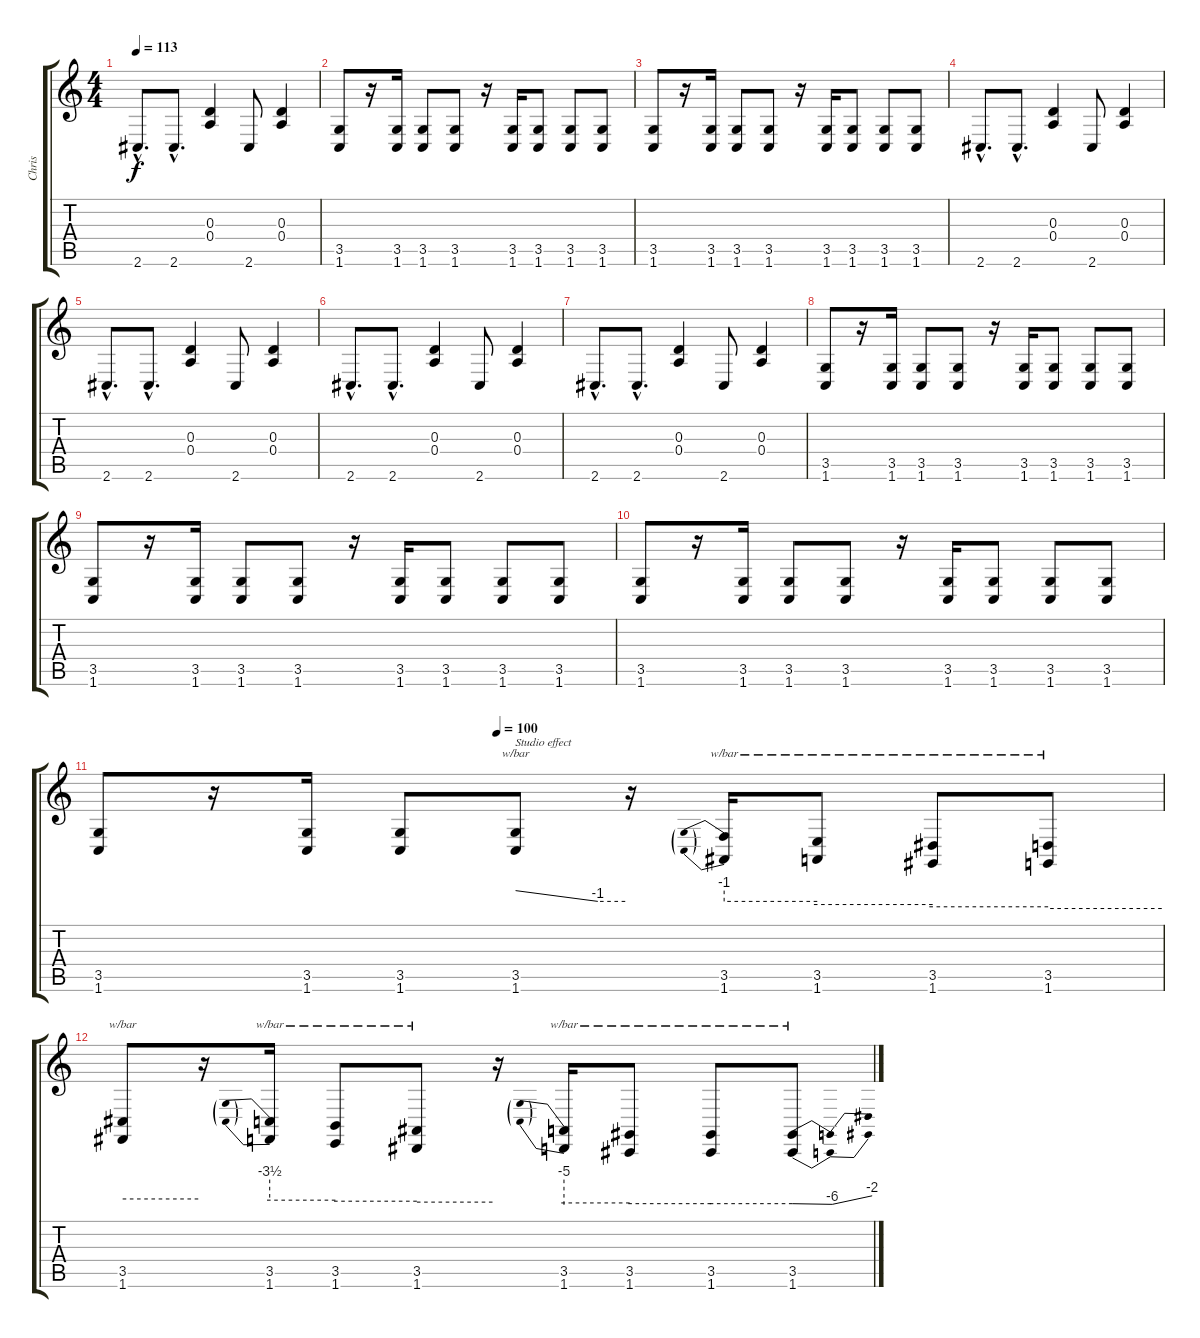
\track ("Chris" "Chris") {instrument distortionguitar}
\staff {score tabs}
\tuning (B3 Gb3 D3 A2 E2 B1) {hide}
\ts (4 4)
\tempo 113
\clef g2
\ks c
2.6{hac}.8{d dy f} 2.6{hac}.8{d} (0.3 0.4).4 2.6.8 (0.3 0.4).4 |
(3.5 1.6).8 r.16 (3.5 1.6).16 (3.5 1.6).8 (3.5 1.6).8 r.16 (3.5 1.6).16 (3.5 1.6).8 (3.5 1.6).8 (3.5 1.6).8 |
(3.5 1.6).8 r.16 (3.5 1.6).16 (3.5 1.6).8 (3.5 1.6).8 r.16 (3.5 1.6).16 (3.5 1.6).8 (3.5 1.6).8 (3.5 1.6).8 |
2.6{hac}.8{d} 2.6{hac}.8{d} (0.3 0.4).4 2.6.8 (0.3 0.4).4 |
2.6{hac}.8{d} 2.6{hac}.8{d} (0.3 0.4).4 2.6.8 (0.3 0.4).4 |
2.6{hac}.8{d} 2.6{hac}.8{d} (0.3 0.4).4 2.6.8 (0.3 0.4).4 |
2.6{hac}.8{d} 2.6{hac}.8{d} (0.3 0.4).4 2.6.8 (0.3 0.4).4 |
(3.5 1.6).8 r.16 (3.5 1.6).16 (3.5 1.6).8 (3.5 1.6).8 r.16 (3.5 1.6).16 (3.5 1.6).8 (3.5 1.6).8 (3.5 1.6).8 |
(3.5 1.6).8 r.16 (3.5 1.6).16 (3.5 1.6).8 (3.5 1.6).8 r.16 (3.5 1.6).16 (3.5 1.6).8 (3.5 1.6).8 (3.5 1.6).8 |
(3.5 1.6).8 r.16 (3.5 1.6).16 (3.5 1.6).8 (3.5 1.6).8 r.16 (3.5 1.6).16 (3.5 1.6).8 (3.5 1.6).8 (3.5 1.6).8 |
\tempo (100 0.375)
(3.5 1.6).8 r.16 (3.5 1.6).16 (3.5 1.6).8 (3.5 1.6).8{tbe (custom default 0 0 45 -4 60 -4) txt "Studio effect"} r.16 (3.5 1.6).16{tbe (predive default 0 -4 60 -4)} (3.5 1.6).8{tbe (hold default 0 -6 60 -6)} (3.5 1.6).8{tbe (hold default 0 -8 60 -8)} (3.5 1.6).8{tbe (hold default 0 -10 60 -10)} |
(3.5 1.6).8{tbe (hold default 0 -12 60 -12)} r.16 (3.5 1.6).16{tbe (predive default 0 -14 60 -14)} (3.5 1.6).8{tbe (hold default 0 -16 60 -16)} (3.5 1.6).8{tbe (hold default 0 -18 60 -18)} r.16 (3.5 1.6).16{tbe (predive default 0 -20 60 -20)} (3.5 1.6).8{tbe (hold default 0 -22 60 -22)} (3.5 1.6).8{tbe (hold default 0 -22 60 -22)} (3.5 1.6).8{tbe (dip default 0 -22 30 -24 60 -8)}
